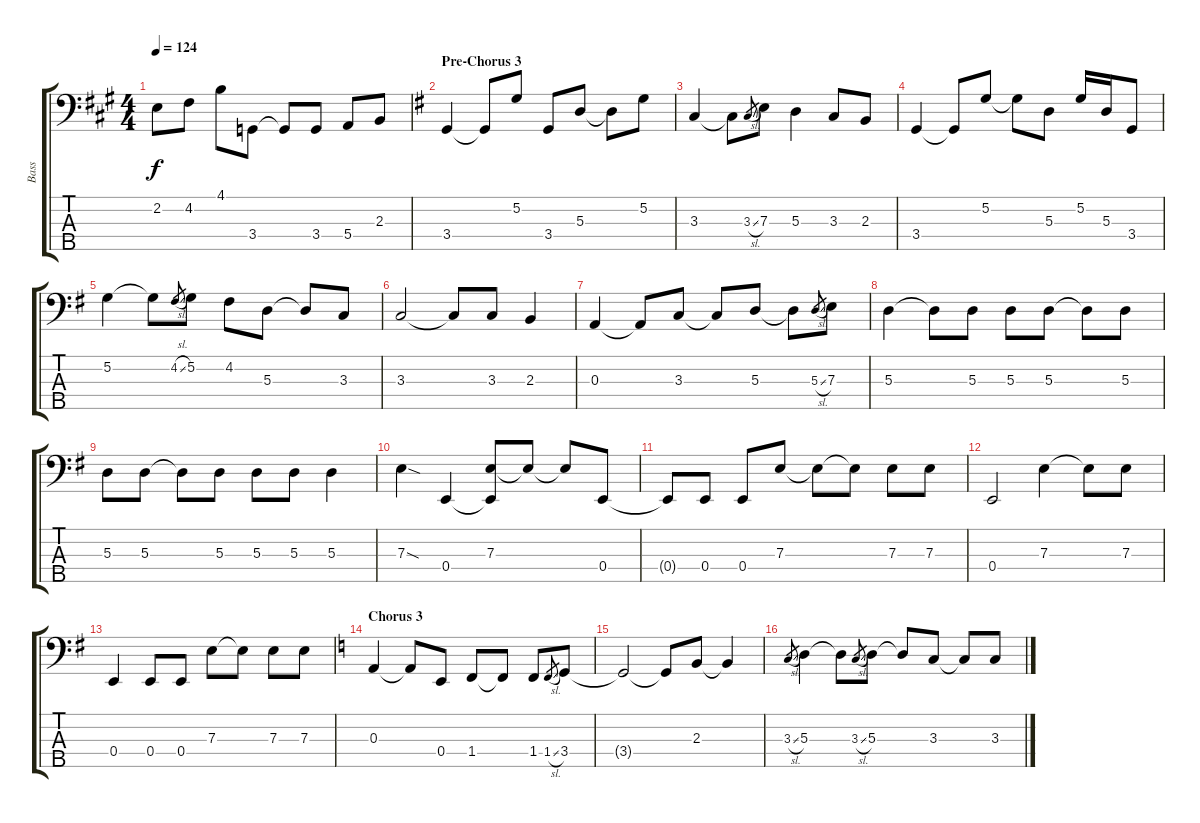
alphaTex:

\track ("Bass" "Bass") {instrument electricbassfinger}
\staff {score tabs}
\tuning (G2 D2 A1 E1 B0) {hide}
\ts (4 4)
\tempo 124
\clef f4
\ks a
2.2.8{dy f} 4.2.8 4.1.8 3.4.8 3.4{t}.8 3.4.8 5.4.8 2.3.8 |
\section ("" "Pre-Chorus 3")
\ks g
3.4.4 3.4{t}.8 5.2.8 3.4.8 5.3.8 5.3{t}.8 5.2.8 |
3.3.4 3.3{t}.8 3.3{sl}.8{gr} 7.3.8 5.3.4 3.3.8 2.3.8 |
3.4.4 3.4{t}.8 5.2.8 5.2{t}.8 5.3.8 5.2.16 5.3.16 3.4.8 |
5.2.4 5.2{t}.8 4.2{sl}.8{gr} 5.2.8 4.2.8 5.3.8 5.3{t}.8 3.3.8 |
3.3.2 3.3{t}.8 3.3.8 2.3.4 |
0.3.4 0.3{t}.8 3.3.8 3.3{t}.8 5.3.8 5.3{t}.8 5.3{sl}.8{gr} 7.3.8 |
5.3.4 5.3{t}.8 5.3.8 5.3.8 5.3.8 5.3{t}.8 5.3.8 |
5.3.8 5.3.8 5.3{t}.8 5.3.8 5.3.8 5.3.8 5.3.4 |
7.3{sod}.4 0.4.4 (7.3 0.4{t}).8 7.3{t}.8 7.3{t}.8 0.4.8 |
0.4{t}.8 0.4.8 0.4.8 7.3.8 7.3{t}.8 7.3{t}.8 7.3.8 7.3.8 |
0.4.2 7.3.4 7.3{t}.8 7.3.8 |
0.4.4 0.4.8 0.4.8 7.3.8 7.3{t}.8 7.3.8 7.3.8 |
\section ("" "Chorus 3")
\ks c
0.3.4 0.3{t}.8 0.4.8 1.4.8 1.4{t}.8 1.4.8 1.4{sl}.8{gr} 3.4.8 |
3.4{t}.2 3.4{t}.8 2.3.8 2.3{t}.4 |
3.3{sl}.8{gr} 5.3.4 5.3{t}.8 3.3{sl}.8{gr} 5.3.8 5.3{t}.8 3.3.8 3.3{t}.8 3.3.8
